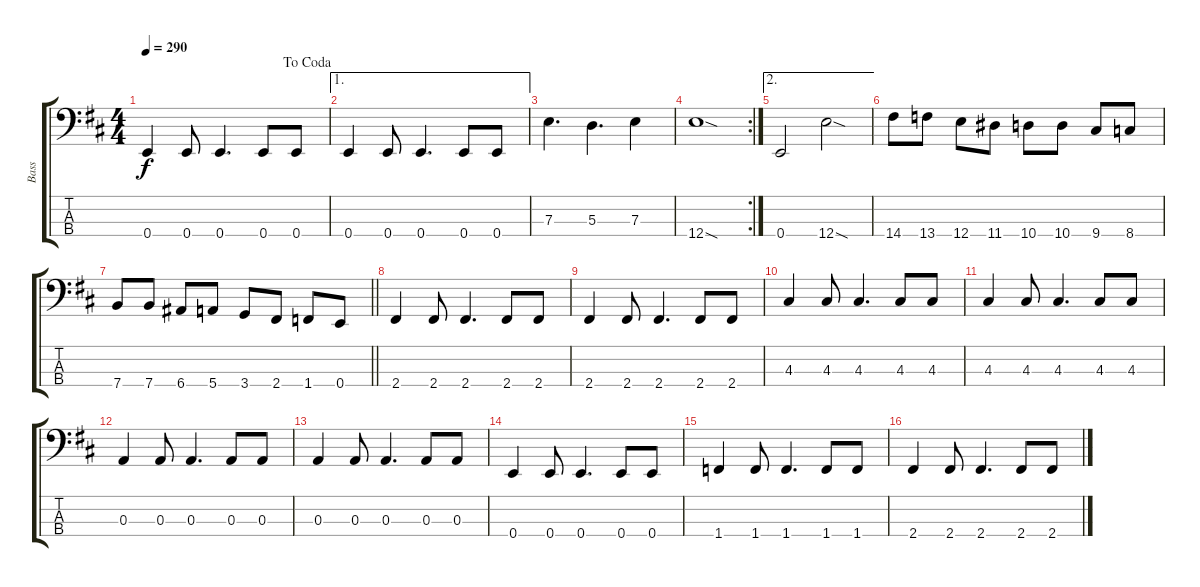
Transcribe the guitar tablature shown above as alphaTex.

\track ("Bass" "Bass") {instrument electricbassfinger}
\staff {score tabs}
\tuning (G2 D2 A1 E1) {hide}
\ts (4 4)
\jump dacoda
\tempo 290
\clef f4
\ks d
0.4.4{dy f} 0.4.8 0.4.4{d} 0.4.8 0.4.8 |
\ae 1
0.4.4 0.4.8 0.4.4{d} 0.4.8 0.4.8 |
7.3.4{d} 5.3.4{d} 7.3.4 |
\rc 2
12.4{sod}.1 |
\ae 2
0.4.2 12.4{sod}.2 |
14.4.8 13.4.8 12.4.8 11.4.8 10.4.8 10.4.8 9.4.8 8.4.8 |
\barLineRight lightlight
7.4.8 7.4.8 6.4.8 5.4.8 3.4.8 2.4.8 1.4.8 0.4.8 |
2.4.4 2.4.8 2.4.4{d} 2.4.8 2.4.8 |
2.4.4 2.4.8 2.4.4{d} 2.4.8 2.4.8 |
4.3.4 4.3.8 4.3.4{d} 4.3.8 4.3.8 |
4.3.4 4.3.8 4.3.4{d} 4.3.8 4.3.8 |
0.3.4 0.3.8 0.3.4{d} 0.3.8 0.3.8 |
0.3.4 0.3.8 0.3.4{d} 0.3.8 0.3.8 |
0.4.4 0.4.8 0.4.4{d} 0.4.8 0.4.8 |
1.4.4 1.4.8 1.4.4{d} 1.4.8 1.4.8 |
2.4.4 2.4.8 2.4.4{d} 2.4.8 2.4.8
